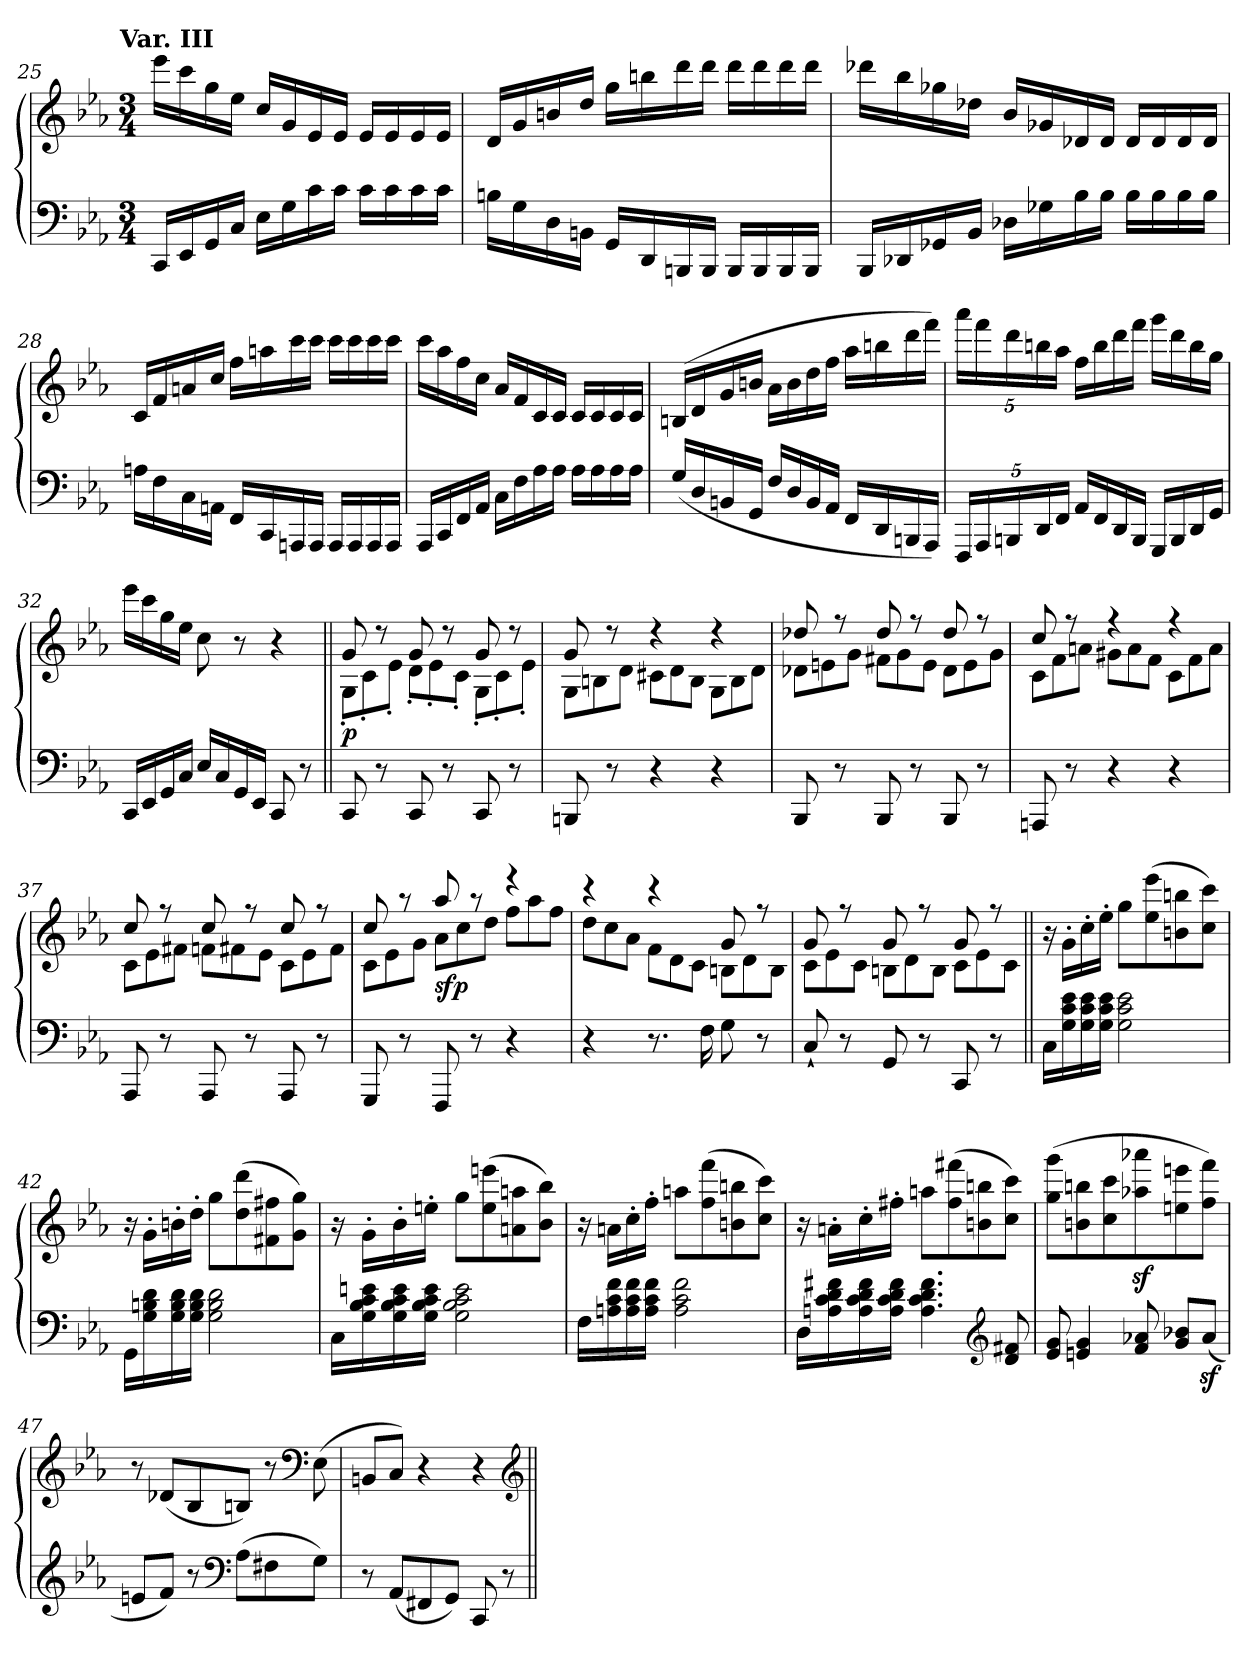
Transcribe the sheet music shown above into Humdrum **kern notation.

**kern	**kern	**dynam
*part1	*part1	*part1
*staff2	*staff1	*staff1/2
!!LO:PB:g=z
*clefF4	*clefG2	*
*k[b-e-a-]	*k[b-e-a-]	*
*E-:	*E-:	*
!!LO:TX:omd:t=Var. III
*M3/4	*M3/4	*
=25	=25	=25
16CC/LL	16eee-\LL	.
16EE-/	16ccc\	.
16GG/	16gg\	.
16C/JJ	16ee-\JJ	.
16E-\LL	16cc/LL	.
16G\	16g/	.
16c\	16e-/	.
16c\JJ	16e-/JJ	.
16c\LL	16e-/LL	.
16c\	16e-/	.
16c\	16e-/	.
16c\JJ	16e-/JJ	.
=26	=26	=26
16Bn\LL	16d/LL	.
16G\	16g/	.
16D\	16bn/	.
16BBn\JJ	16dd/JJ	.
16GG/LL	16gg\LL	.
16DD/	16bbn\	.
16BBBn/	16ddd\	.
16BBB/JJ	16ddd\JJ	.
16BBB/LL	16ddd\LL	.
16BBB/	16ddd\	.
16BBB/	16ddd\	.
16BBB/JJ	16ddd\JJ	.
=27	=27	=27
16BBB-/LL	16ddd-X\LL	.
16DD-X/	16bb-\	.
16GG-X/	16gg-X\	.
16BB-/JJ	16dd-X\JJ	.
16D-X\LL	16b-/LL	.
16G-X\	16g-X/	.
16B-\	16d-X/	.
16B-\JJ	16d-/JJ	.
16B-\LL	16d-/LL	.
16B-\	16d-/	.
16B-\	16d-/	.
16B-\JJ	16d-/JJ	.
=28	=28	=28
16An\LL	16c/LL	.
16F\	16f/	.
16C\	16an/	.
16AAn\JJ	16cc/JJ	.
16FF/LL	16ff\LL	.
16CC/	16aan\	.
16AAAn/	16ccc\	.
16AAA/JJ	16ccc\JJ	.
16AAA/LL	16ccc\LL	.
16AAA/	16ccc\	.
16AAA/	16ccc\	.
16AAA/JJ	16ccc\JJ	.
!!LO:LB:g=z
=29	=29	=29
16AAA-/LL	16ccc\LL	.
16CC/	16aa-\	.
16FF/	16ff\	.
16AA-/JJ	16cc\JJ	.
16C\LL	16a-/LL	.
16F\	16f/	.
16A-\	16c/	.
16A-\JJ	16c/JJ	.
16A-\LL	16c/LL	.
16A-\	16c/	.
16A-\	16c/	.
16A-\JJ	16c/JJ	.
=30	=30	=30
(16G/LL	(16Bn/LL	.
16D/	16d/	.
16BBn/	16g/	.
16GG/JJ	16bn/JJ	.
16F/LL	16a-\LL	.
16D/	16b\	.
16BB/	16dd\	.
16AA-/JJ	16ff\JJ	.
16FF/LL	16aa-\LL	.
16DD/	16bbn\	.
16BBBn/	16ddd\	.
16AAA-/JJ)	16fff\JJ)	.
=31	=31	=31
*Xbrackettup	*Xbrackettup	*
20FFF/LL	20aaa-\LL	.
20AAA-/	20fff\	.
20BBBn/	20ddd\	.
20DD/	20bbn\	.
20FF/JJ	20aa-\JJ	.
16AA-/LL	16ff\LL	.
16FF/	16bb\	.
16DD/	16ddd\	.
16BBB/JJ	16fff\JJ	.
16GGG/LL	16ggg\LL	.
16BBB/	16ddd\	.
16DD/	16bb\	.
16GG/JJ	16gg\JJ	.
=32	=32	=32
16CC/LL	16eee-\LL	.
16EE-/	16ccc\	.
16GG/	16gg\	.
16C/JJ	16ee-\JJ	.
16E-/LL	8cc\	.
16C/	.	.
16GG/	8r	.
16EE-/JJ	.	.
8CC/	4r	.
8r	.	.
!!LO:LB:g=z
=33||	=33||	=33||
*	*^	*
*	*	*Xtuplet	*
!	!	!	!LO:DY:b
8CC/	8g/	12G'\L	p
.	.	12c'\	.
8r	8r	.	.
.	.	12e-'\J	.
8CC/	8g/	12d'\L	.
.	.	12e-'\	.
8r	8r	.	.
.	.	12c'\J	.
8CC/	8g/	12G'\L	.
.	.	12c'\	.
8r	8r	.	.
.	.	12e-'\J	.
=34	=34	=34	=34
8BBBn/	8g/	12G\L	.
.	.	12Bn\	.
8r	8r	.	.
.	.	12d\J	.
4r	4r	12c#X\L	.
.	.	12d\	.
.	.	12B\J	.
4r	4r	12G\L	.
.	.	12B\	.
.	.	12d\J	.
=35	=35	=35	=35
8BBB-/	8dd-X/	12d-X\L	.
.	.	12en\	.
8r	8rff	.	.
.	.	12g\J	.
8BBB-/	8dd-/	12f#X\L	.
.	.	12g\	.
8r	8rff	.	.
.	.	12e\J	.
8BBB-/	8dd-/	12d-\L	.
.	.	12e\	.
8r	8rff	.	.
.	.	12g\J	.
=36	=36	=36	=36
8AAAn/	8cc/	12c\L	.
.	.	12f\	.
8r	8rff	.	.
.	.	12an\J	.
4r	4rff	12g#X\L	.
.	.	12a\	.
.	.	12f\J	.
4r	4rff	12c\L	.
.	.	12f\	.
.	.	12a\J	.
!!LO:LB:g=z	!!
=37	=37	=37	=37
8AAA-/	8cc/	12c\L	.
.	.	12e-\	.
8r	8rff	.	.
.	.	12f#X\J	.
8AAA-/	8cc/	12fn\L	.
.	.	12f#X\	.
8r	8rff	.	.
.	.	12e-\J	.
8AAA-/	8cc/	12c\L	.
.	.	12e-\	.
8r	8rff	.	.
.	.	12f#\J	.
=38	=38	=38	=38
8GGG/	8cc/	12c\L	.
.	.	12e-\	.
8r	8raa	.	.
.	.	12g\J	.
!	!	!	!LO:DY:b
8FFF/	8aa-/	12a-\L	sfp
.	.	12cc\	.
8r	8raa	.	.
.	.	12dd\J	.
4r	4reee	12ff\L	.
.	.	12aa-\	.
.	.	12ff\J	.
=39	=39	=39	=39
4r	4rccc	12dd\L	.
.	.	12cc\	.
.	.	12a-\J	.
8.r	4rccc	12f\L	.
.	.	12d\	.
.	.	12c\J	.
16F\	.	.	.
8G\	8g/	12Bn\L	.
.	.	12d\	.
8r	8rff	.	.
.	.	12B\J	.
=40	=40	=40	=40
8C`/	8g/	12c\L	.
.	.	12e-\	.
8r	8rff	.	.
.	.	12c\J	.
8GG/	8g/	12Bn\L	.
.	.	12d\	.
8r	8rff	.	.
.	.	12B\J	.
8CC/	8g/	12c\L	.
.	.	12e-\	.
8r	8rff	.	.
.	.	12c\J	.
*	*v	*v	*
!!LO:LB:g=z
=41||	=41||	=41||
16C\LL	16r	.
16G\ 16c\ 16e-\	16g'\LL	.
16G\ 16c\ 16e-\	16cc'\	.
16G\ 16c\ 16e-\JJ	16ee-'\JJ	.
2G\ 2c\ 2e-\	8gg\L	.
.	(8ee-\ 8eee-\	.
.	8bn\ 8bbn\	.
.	8cc\ 8ccc\J)	.
=42	=42	=42
16GG\LL	16r	.
16G\ 16Bn\ 16d\	16g'\LL	.
16G\ 16B\ 16d\	16bn'\	.
16G\ 16B\ 16d\JJ	16dd'\JJ	.
2G\ 2B\ 2d\	8gg\L	.
.	(8dd\ 8ddd\	.
.	8f#X\ 8ff#X\	.
.	8g\ 8gg\J)	.
=43	=43	=43
16C\LL	16r	.
16G\ 16B-\ 16c\ 16en\	16g'\LL	.
16G\ 16B-\ 16c\ 16e\	16b-'\	.
16G\ 16B-\ 16c\ 16e\JJ	16een'\JJ	.
2G\ 2B-\ 2c\ 2e\	8gg\L	.
.	(8ee\ 8eeen\	.
.	8an\ 8aan\	.
.	8b-\ 8bb-\J)	.
=44	=44	=44
16F\LL	16r	.
16An\ 16c\ 16f\	16an\LL	.
16A\ 16c\ 16f\	16cc'\	.
16A\ 16c\ 16f\JJ	16ff'\JJ	.
2A\ 2c\ 2f\	8aan\L	.
.	(8ff\ 8fff\	.
.	8bn\ 8bbn\	.
.	8cc\ 8ccc\J)	.
!!LO:LB:g=z
=45	=45	=45
16D\LL	16r	.
16An\ 16c\ 16d\ 16f#X\	16an'\LL	.
!	!	!LO:DY:a=2
16A\ 16c\ 16d\ 16f#\	16cc'\	cresc.
16A\ 16c\ 16d\ 16f#\JJ	16ff#X'\JJ	.
4.A\ 4.c\ 4.d\ 4.f#\	8aan\L	.
.	(8ff#\ 8fff#X\	.
.	8bn\ 8bbn\	.
*clefG2	*	*
8d/ 8f#X/	8cc\ 8ccc\J)	.
=46	=46	=46
8e-/ 8g/	(8gg\ 8ggg\L	.
4en/ 4g/	8bn\ 8bbn\	.
.	8cc\ 8ccc\	.
8f/ 8a-X/	8aaa-Xz<\ 8aa-Xz<\	.
8g/ 8b-X/L	8een\ 8eeen\	.
(8a-z</J	8ff\ 8fff\J)	.
=47	=47	=47
8en/L	8r	.
8f/J)	(8d-X/L	.
8r	8B-/	.
*clefF4	*	*
(8A-\L	8Bn/J)	.
8F#X\	8r	.
*	*clefF4	*
8G\J)	(8E-\	.
=48	=48	=48
8r	8BBn/L	.
(8AA-/L	8C/J)	.
8FF#X/	4r	.
8GG/J)	.	.
8CC/	4r	.
8r	.	.
*	*clefG2	*
=||	=||	=||
*-	*-	*-
